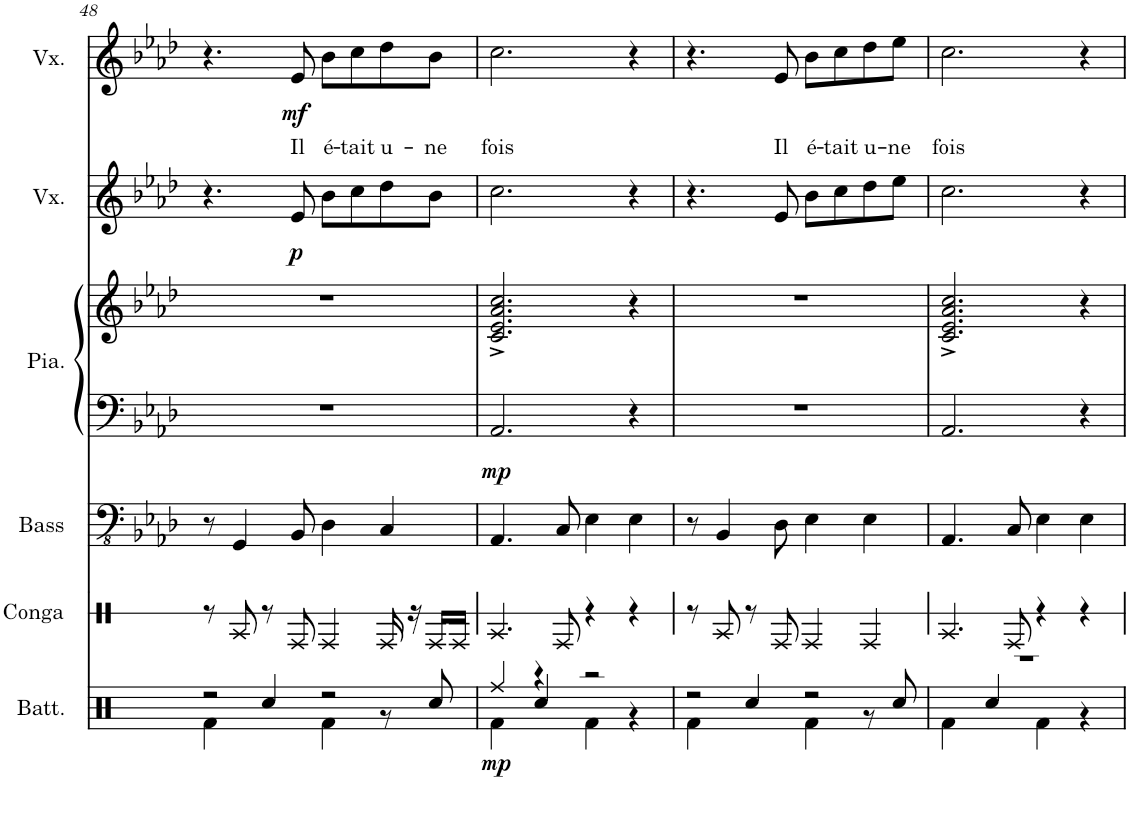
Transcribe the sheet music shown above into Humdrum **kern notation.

**kern	**dynam	**kern	**kern	**kern	**kern	**dynam	**kern	**dynam	**kern	**text	**dynam
*part6	*part6	*part5	*part4	*part3	*part3	*part3	*part2	*part2	*part1	*part1	*part1
*staff7	*staff7	*staff6	*staff5	*staff4	*staff3	*staff3/4	*staff2	*staff2	*staff1	*staff1	*staff1
*I"Batterie	*	*I"Conga	*I"Basse acoustique	*I"Piano	*	*	*I"Voix	*	*I"Voix	*	*
*I'Batt.	*	*I'Conga	*I'Bass	*I'Pia.	*	*	*I'Vx.	*	*I'Vx.	*	*
!!LO:PB:g=z
*clefX	*	*clefX	*clefFv4	*clefF4	*clefG2	*	*clefG2	*	*clefG2	*	*
*k[]	*	*k[]	*k[b-e-a-d-]	*k[b-e-a-d-]	*k[b-e-a-d-]	*	*k[b-e-a-d-]	*	*k[b-e-a-d-]	*	*
*M4/4	*	*M4/4	*M4/4	*M4/4	*M4/4	*	*M4/4	*	*M4/4	*	*
=48	=48	=48	=48	=48	=48	=48	=48	=48	=48	=48	=48
*^	*	*	*	*	*	*	*	*	*	*	*
2r	4Rf\	.	8r	8r	1r	1r	.	4.r	.	4.r	.	.
.	.	.	8RA/	4GGG/	.	.	.	.	.	.	.	.
.	4Rcc/	.	8r	.	.	.	.	.	.	.	.	.
!	!	!	!	!	!	!	!	!	!LO:DY:b	!	!LO:LY:b	!LO:DY:b
.	.	.	8RF/	8BBB-/	.	.	.	8e-/	p	8e-/	Il	mf
!	!	!	!	!	!	!	!	!	!	!	!LO:LY:b	!
2r	4Rf\	.	4RF/	4DD-\	.	.	.	8b-\L	.	8b-\L	é-	.
!	!	!	!	!	!	!	!	!	!	!	!LO:LY:b	!
.	.	.	.	.	.	.	.	8cc\	.	8cc\	-tait	.
!	!	!	!	!	!	!	!	!	!	!	!LO:LY:b	!
.	8r	.	16RF/	4CC/	.	.	.	8dd-\	.	8dd-\	u-	.
.	.	.	16r	.	.	.	.	.	.	.	.	.
!	!	!	!	!	!	!	!	!	!	!	!LO:LY:b	!
.	8Rcc/	.	16RF/LL	.	.	.	.	8b-\J	.	8b-\J	-ne	.
.	.	.	16RF/JJ	.	.	.	.	.	.	.	.	.
=49	=49	=49	=49	=49	=49	=49	=49	=49	=49	=49	=49	=49
!	!	!LO:DY:b	!	!	!	!	!LO:DY:b=2	!	!	!	!LO:LY:b	!
4Rff/	4Rf\	mp	4.RA/	4.AAA-/	2.AA-/	2.c/^ 2.e-/^ 2.a-/^ 2.cc/^	mp	2.cc\	.	2.cc\	fois	.
4r	4Rcc/	.	.	.	.	.	.	.	.	.	.	.
.	.	.	8RF/	8CC/	.	.	.	.	.	.	.	.
2r	4Rf\	.	4r	4EE-\	.	.	.	.	.	.	.	.
.	4r	.	4r	4EE-\	4r	4r	.	4r	.	4r	.	.
=50	=50	=50	=50	=50	=50	=50	=50	=50	=50	=50	=50	=50
2r	4Rf\	.	8r	8r	1r	1r	.	4.r	.	4.r	.	.
.	.	.	8RA/	4BBB-/	.	.	.	.	.	.	.	.
.	4Rcc/	.	8r	.	.	.	.	.	.	.	.	.
!	!	!	!	!	!	!	!	!	!	!	!LO:LY:b	!
.	.	.	8RF/	8DD-\	.	.	.	8e-/	.	8e-/	Il	.
!	!	!	!	!	!	!	!	!	!	!	!LO:LY:b	!
2r	4Rf\	.	4RF/	4EE-\	.	.	.	8b-\L	.	8b-\L	é-	.
!	!	!	!	!	!	!	!	!	!	!	!LO:LY:b	!
.	.	.	.	.	.	.	.	8cc\	.	8cc\	-tait	.
!	!	!	!	!	!	!	!	!	!	!	!LO:LY:b	!
.	8r	.	4RF/	4EE-\	.	.	.	8dd-\	.	8dd-\	u-	.
!	!	!	!	!	!	!	!	!	!	!	!LO:LY:b	!
.	8Rcc/	.	.	.	.	.	.	8ee-\J	.	8ee-\J	-ne	.
=51	=51	=51	=51	=51	=51	=51	=51	=51	=51	=51	=51	=51
!	!	!	!	!	!	!	!	!	!	!	!LO:LY:b	!
1r	4Rf\	.	4.RA/	4.AAA-/	2.AA-/	2.c/^ 2.e-/^ 2.a-/^ 2.cc/^	.	2.cc\	.	2.cc\	fois	.
.	4Rcc/	.	.	.	.	.	.	.	.	.	.	.
.	.	.	8RF/	8CC/	.	.	.	.	.	.	.	.
.	4Rf\	.	4r	4EE-\	.	.	.	.	.	.	.	.
.	4r	.	4r	4EE-\	4r	4r	.	4r	.	4r	.	.
*v	*v	*	*	*	*	*	*	*	*	*	*	*
=	=	=	=	=	=	=	=	=	=	=	=
*-	*-	*-	*-	*-	*-	*-	*-	*-	*-	*-	*-
